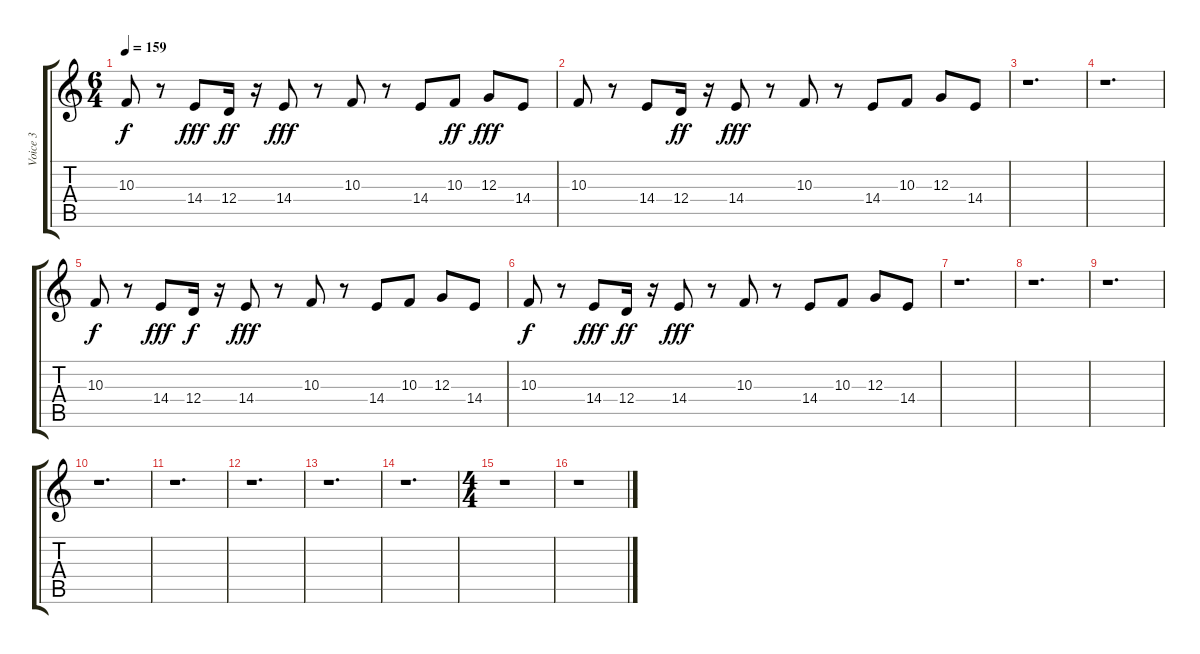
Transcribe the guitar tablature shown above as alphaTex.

\track ("Voice 3" "Voice 3") {instrument choiraahs}
\staff {score tabs}
\tuning (E4 B3 G3 D3 A2 E2) {hide}
\ts (6 4)
\tempo 159
\clef g2
\ks c
10.3.8{dy f} r.8 14.4.8{dy fff} 12.4.16{dy ff} r.16 14.4.8{dy fff} r.8 10.3.8 r.8 14.4.8 10.3.8{dy ff} 12.3.8{dy fff} 14.4.8 |
10.3.8 r.8 14.4.8 12.4.16{dy ff} r.16 14.4.8{dy fff} r.8 10.3.8 r.8 14.4.8 10.3.8 12.3.8 14.4.8 |
r.1{d} |
r.1{d} |
10.3.8{dy f} r.8 14.4.8{dy fff} 12.4.16{dy f} r.16 14.4.8{dy fff} r.8 10.3.8 r.8 14.4.8 10.3.8 12.3.8 14.4.8 |
10.3.8{dy f} r.8 14.4.8{dy fff} 12.4.16{dy ff} r.16 14.4.8{dy fff} r.8 10.3.8 r.8 14.4.8 10.3.8 12.3.8 14.4.8 |
r.1{d} |
r.1{d} |
r.1{d} |
r.1{d} |
r.1{d} |
r.1{d} |
r.1{d} |
r.1{d} |
\ts (4 4)
r.1 |
r.1
